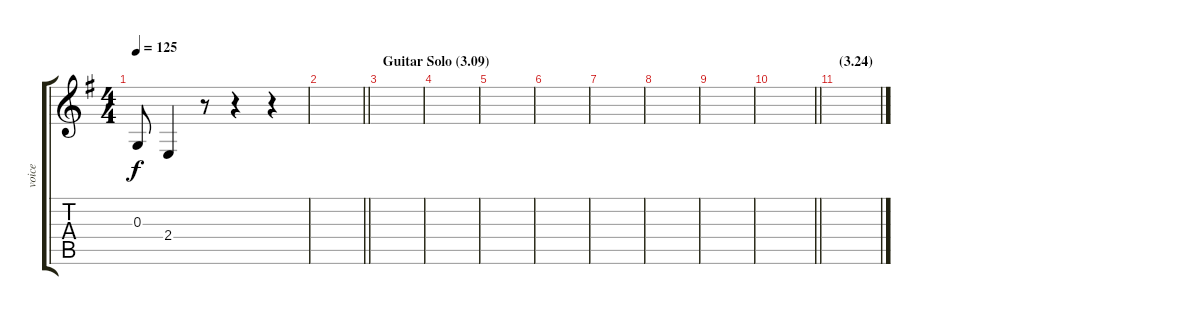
\track ("voice" "voice") {instrument clarinet}
\staff {score tabs}
\tuning (E4 B3 G3 D3 A2 E2) {hide}
\ts (4 4)
\tempo 125
\clef g2
\ks g
0.3{t}.8{dy f} 2.4.4 r.8 r.4 r.4 |
\barLineRight lightlight
|
\section ("" "Guitar Solo (3.09)")
|
|
|
|
|
|
|
\barLineRight lightlight
|
\section ("" "(3.24)")
